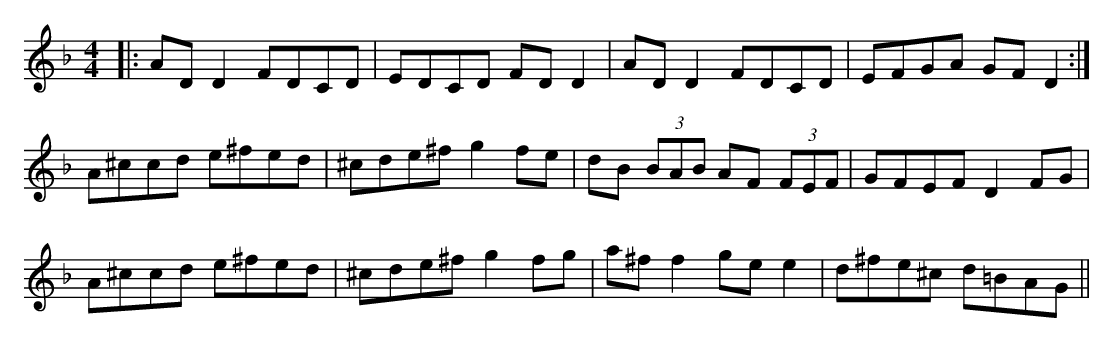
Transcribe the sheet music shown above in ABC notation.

X:1
M:4/4
K:Dmin
|:AD D2 FDCD|EDCD FD D2|AD D2 FDCD|EFGA GF D2:|
A^ccd e^fed|^cde^f g2fe|dB (3BAB AF (3FEF|GFEF D2FG|
A^ccd e^fed|^cde^f g2fg|a^ff2 gee2|d^fe^c d=BAG||
